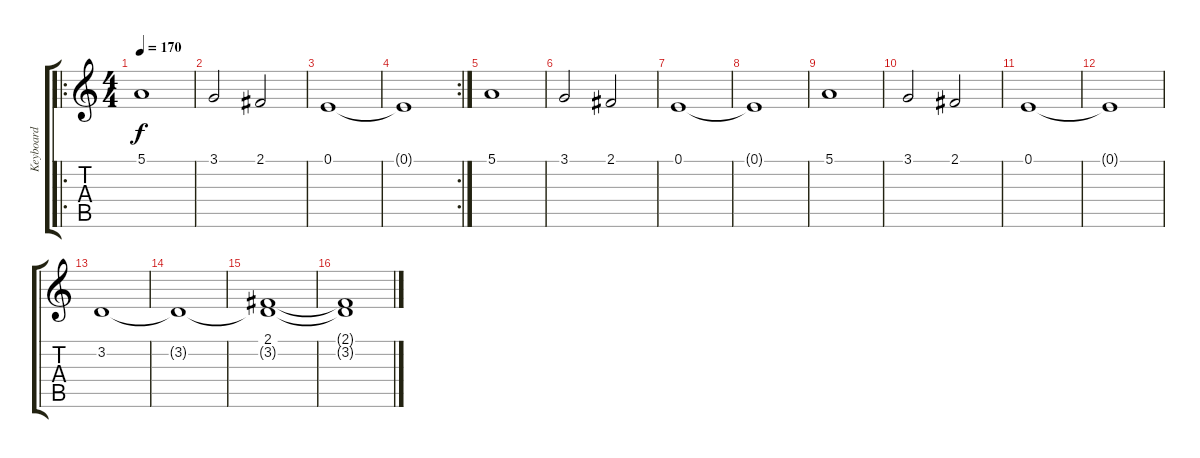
\track ("Keyboard" "Keyboard") {instrument stringensemble1}
\staff {score tabs}
\tuning (E4 B3 G3 D3 A2 E2) {hide}
\ro
\ts (4 4)
\tempo 170
\clef g2
\ks c
5.1.1{dy f} |
3.1.2 2.1.2 |
0.1.1 |
\rc 2
0.1{t}.1 |
5.1.1 |
3.1.2 2.1.2 |
0.1.1 |
0.1{t}.1 |
5.1.1 |
3.1.2 2.1.2 |
0.1.1 |
0.1{t}.1 |
3.2.1 |
3.2{t}.1 |
(2.1 3.2{t}).1 |
(2.1{t} 3.2{t}).1
